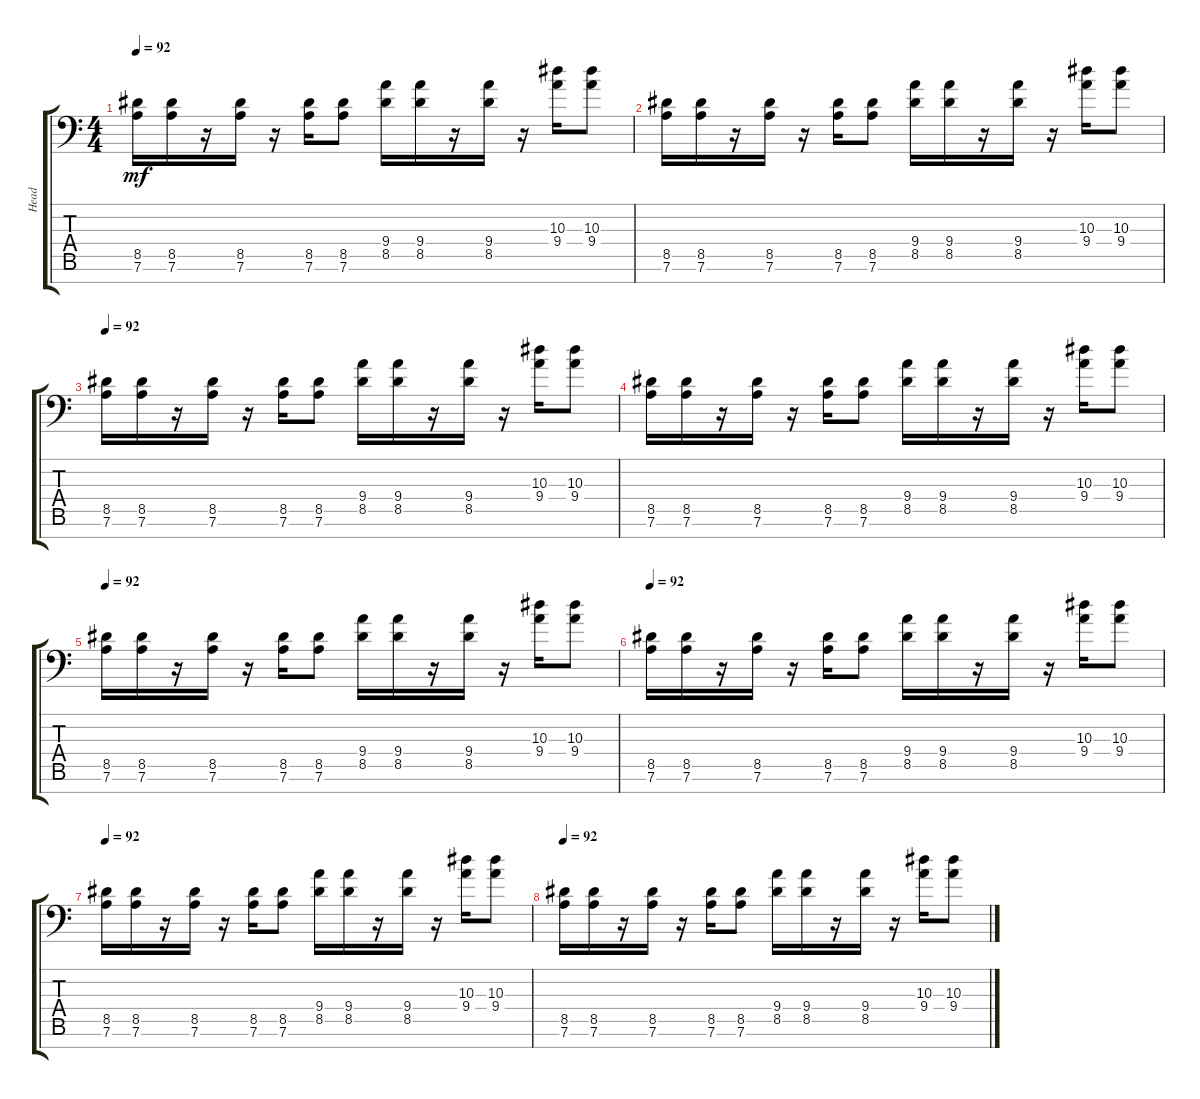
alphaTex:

\track ("Head" "Head") {instrument overdrivenguitar}
\staff {score tabs}
\tuning (D4 A3 F3 C3 G2 D2 A1) {hide}
\ts (4 4)
\tempo 92
\clef f4
\ks c
(8.5 7.6).16{dy mf} (8.5 7.6).16 r.16 (8.5 7.6).16 r.16 (8.5 7.6).16 (8.5 7.6).8 (9.4 8.5).16 (9.4 8.5).16 r.16 (9.4 8.5).16 r.16 (10.3 9.4).16 (10.3 9.4).8 |
(8.5 7.6).16 (8.5 7.6).16 r.16 (8.5 7.6).16 r.16 (8.5 7.6).16 (8.5 7.6).8 (9.4 8.5).16 (9.4 8.5).16 r.16 (9.4 8.5).16 r.16 (10.3 9.4).16 (10.3 9.4).8 |
\tempo 92
(8.5 7.6).16 (8.5 7.6).16 r.16 (8.5 7.6).16 r.16 (8.5 7.6).16 (8.5 7.6).8 (9.4 8.5).16 (9.4 8.5).16 r.16 (9.4 8.5).16 r.16 (10.3 9.4).16 (10.3 9.4).8 |
(8.5 7.6).16 (8.5 7.6).16 r.16 (8.5 7.6).16 r.16 (8.5 7.6).16 (8.5 7.6).8 (9.4 8.5).16 (9.4 8.5).16 r.16 (9.4 8.5).16 r.16 (10.3 9.4).16 (10.3 9.4).8 |
\tempo 92
(8.5 7.6).16 (8.5 7.6).16 r.16 (8.5 7.6).16 r.16 (8.5 7.6).16 (8.5 7.6).8 (9.4 8.5).16 (9.4 8.5).16 r.16 (9.4 8.5).16 r.16 (10.3 9.4).16 (10.3 9.4).8 |
\tempo 92
(8.5 7.6).16 (8.5 7.6).16 r.16 (8.5 7.6).16 r.16 (8.5 7.6).16 (8.5 7.6).8 (9.4 8.5).16 (9.4 8.5).16 r.16 (9.4 8.5).16 r.16 (10.3 9.4).16 (10.3 9.4).8 |
\tempo 92
(8.5 7.6).16 (8.5 7.6).16 r.16 (8.5 7.6).16 r.16 (8.5 7.6).16 (8.5 7.6).8 (9.4 8.5).16 (9.4 8.5).16 r.16 (9.4 8.5).16 r.16 (10.3 9.4).16 (10.3 9.4).8 |
\tempo 92
(8.5 7.6).16 (8.5 7.6).16 r.16 (8.5 7.6).16 r.16 (8.5 7.6).16 (8.5 7.6).8 (9.4 8.5).16 (9.4 8.5).16 r.16 (9.4 8.5).16 r.16 (10.3 9.4).16 (10.3 9.4).8
